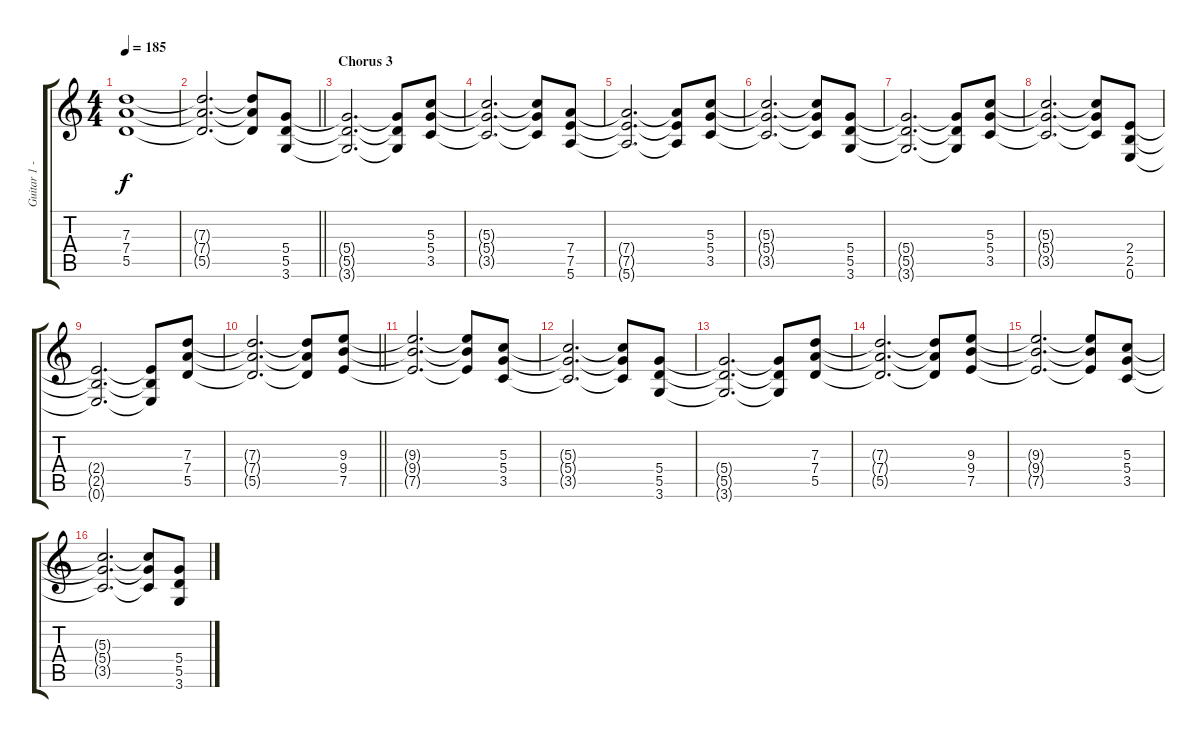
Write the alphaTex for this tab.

\track ("Guitar 1 - Murray" "Guitar 1 -") {instrument distortionguitar}
\staff {score tabs}
\tuning (E4 B3 G3 D3 A2 E2) {hide}
\ts (4 4)
\tempo 185
\clef g2
\ks c
(7.3{t} 7.4{t} 5.5{t}).1{dy f} |
\barLineRight lightlight
(7.3{t} 7.4{t} 5.5{t}).2{d} (7.3{t} 7.4{t} 5.5{t}).8 (5.4 5.5 3.6).8 |
\section ("" "Chorus 3")
(5.4{t} 5.5{t} 3.6{t}).2{d} (5.4{t} 5.5{t} 3.6{t}).8 (5.3 5.4 3.5).8 |
(5.3{t} 5.4{t} 3.5{t}).2{d} (5.3{t} 5.4{t} 3.5{t}).8 (7.4 7.5 5.6).8 |
(7.4{t} 7.5{t} 5.6{t}).2{d} (7.4{t} 7.5{t} 5.6{t}).8 (5.3 5.4 3.5).8 |
(5.3{t} 5.4{t} 3.5{t}).2{d} (5.3{t} 5.4{t} 3.5{t}).8 (5.4 5.5 3.6).8 |
(5.4{t} 5.5{t} 3.6{t}).2{d} (5.4{t} 5.5{t} 3.6{t}).8 (5.3 5.4 3.5).8 |
(5.3{t} 5.4{t} 3.5{t}).2{d} (5.3{t} 5.4{t} 3.5{t}).8 (2.4 2.5 0.6).8 |
(2.4{t} 2.5{t} 0.6{t}).2{d} (2.4{t} 2.5{t} 0.6{t}).8 (7.3 7.4 5.5).8 |
\barLineRight lightlight
(7.3{t} 7.4{t} 5.5{t}).2{d} (7.3{t} 7.4{t} 5.5{t}).8 (9.3 9.4 7.5).8 |
\section ("" "")
(9.3{t} 9.4{t} 7.5{t}).2{d} (9.3{t} 9.4{t} 7.5{t}).8 (5.3 5.4 3.5).8 |
(5.3{t} 5.4{t} 3.5{t}).2{d} (5.3{t} 5.4{t} 3.5{t}).8 (5.4 5.5 3.6).8 |
(5.4{t} 5.5{t} 3.6{t}).2{d} (5.4{t} 5.5{t} 3.6{t}).8 (7.3 7.4 5.5).8 |
(7.3{t} 7.4{t} 5.5{t}).2{d} (7.3{t} 7.4{t} 5.5{t}).8 (9.3 9.4 7.5).8 |
(9.3{t} 9.4{t} 7.5{t}).2{d} (9.3{t} 9.4{t} 7.5{t}).8 (5.3 5.4 3.5).8 |
(5.3{t} 5.4{t} 3.5{t}).2{d} (5.3{t} 5.4{t} 3.5{t}).8 (5.4 5.5 3.6).8
